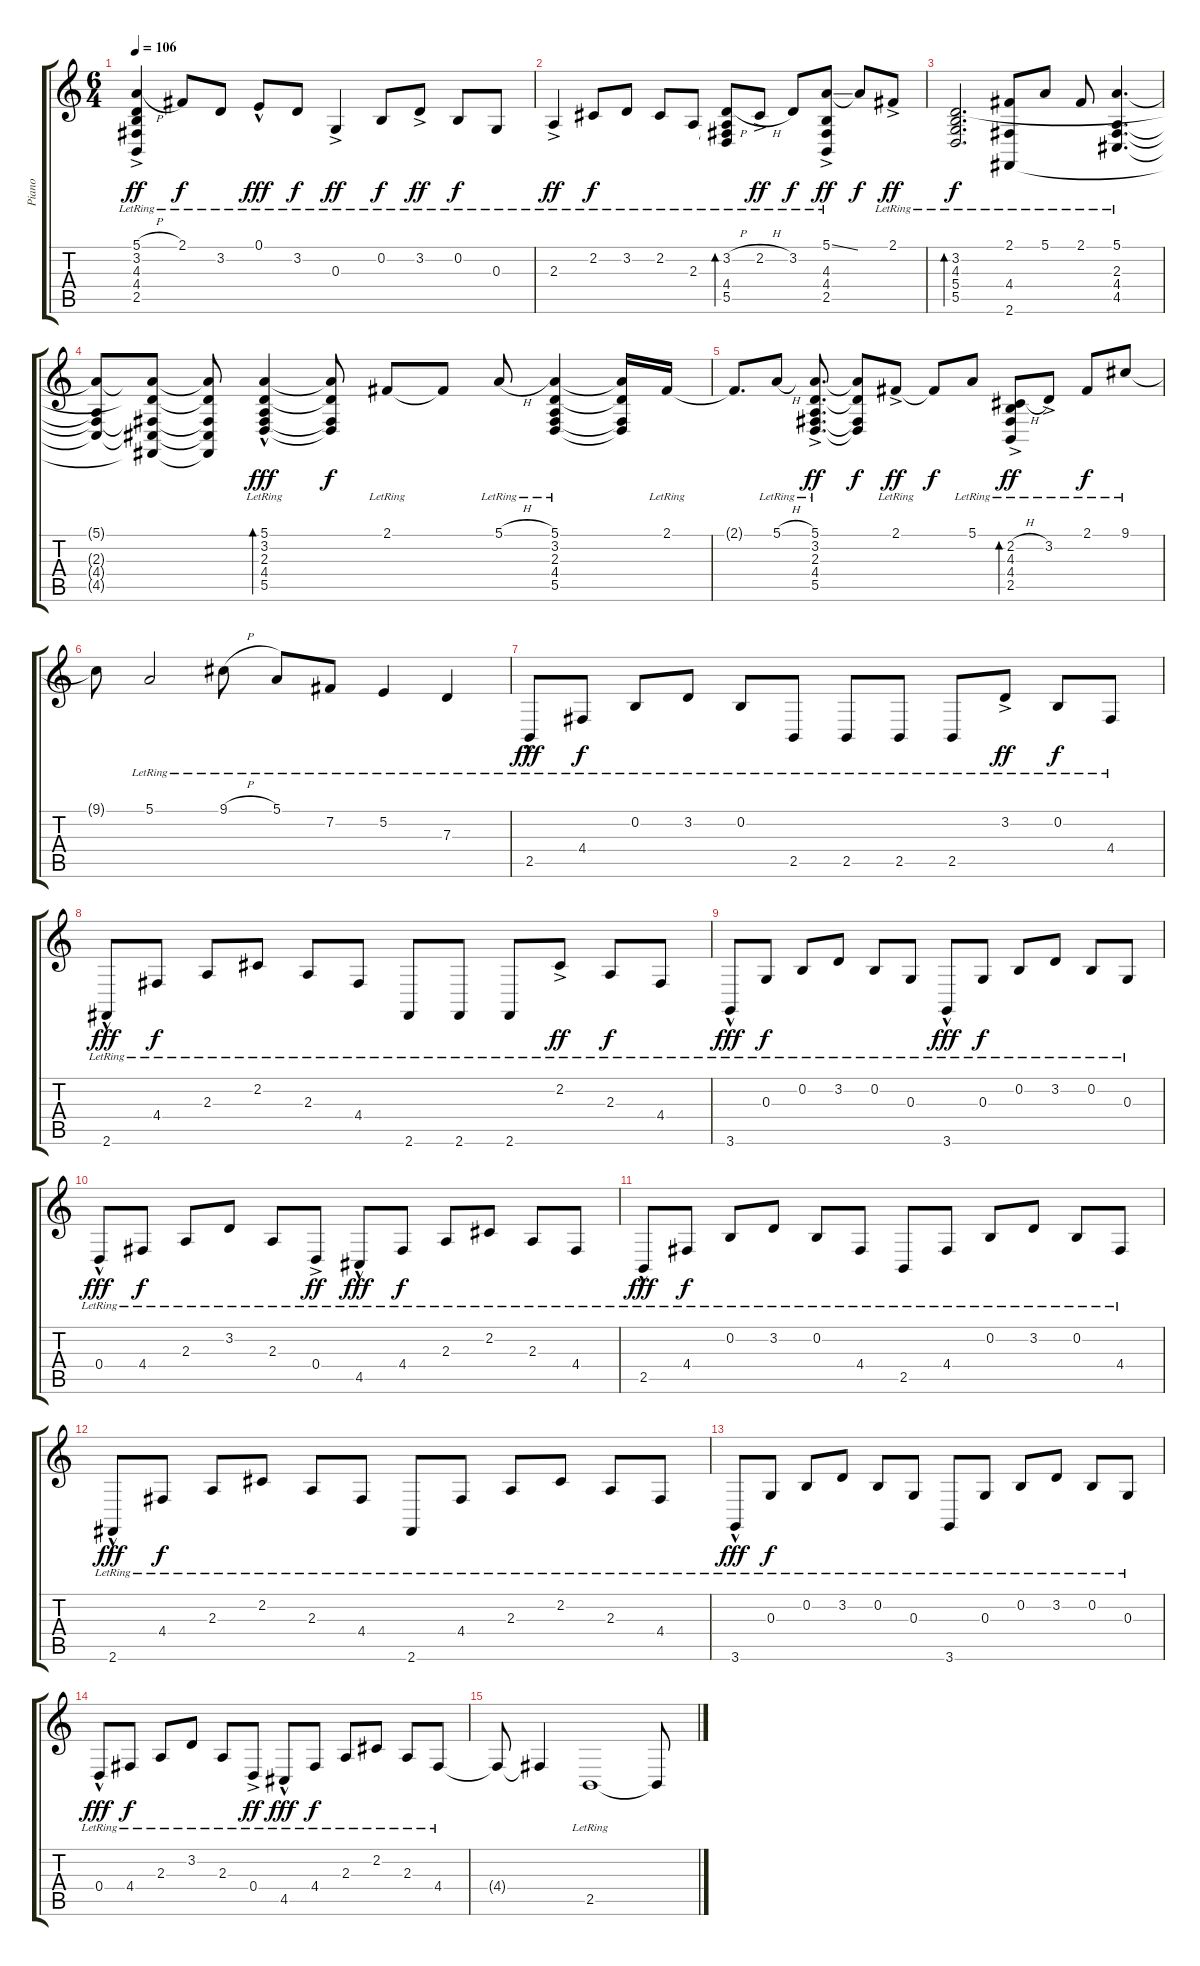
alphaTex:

\track ("Piano" "Piano") {instrument electricgrandpiano}
\staff {score tabs}
\tuning (E4 B3 G3 D3 A2 E2) {hide}
\ts (6 4)
\tempo 106
\clef g2
\ks c
(5.1{h ac lr} 3.2{lr} 4.3{lr} 4.4{lr} 2.5{lr}).4{dy ff} 2.1{lr}.8{dy f} 3.2{lr}.8 0.1{hac lr}.8{dy fff} 3.2{lr}.8{dy f} 0.3{ac lr}.4{dy ff} 0.2{lr}.8{dy f} 3.2{ac lr}.8{dy ff} 0.2{lr}.8{dy f} 0.3{lr}.8 |
2.3{ac lr}.4{dy ff} 2.2{lr}.8{dy f} 3.2{lr}.8 2.2{lr}.8 2.3{lr}.8 (3.2{h lr} 2.3{t} 4.4{lr} 5.5{lr}).8{bd 60} 2.2{h ac lr}.8{dy ff} 3.2{lr}.8{dy f} (5.1{ss ac lr} 4.3{lr} 4.4{lr} 2.5{lr}).8{dy ff} 5.1{t}.8{dy f} 2.1{ac lr}.8{dy ff} |
(3.2{lr} 4.3{lr} 5.4{lr} 5.5{lr}).2{d bd 60 dy f} (2.1{lr} 4.4{lr} 2.6{lr}).8 5.1{lr}.8 2.1{lr}.8 (5.1{lr} 2.3{lr} 4.4{lr} 4.5{lr}).4{d} |
(5.1{t} 2.3{t} 4.4{t} 4.5{t}).8 (5.1{t} 3.2{t} 4.4{t} 4.5{t} 2.6{t}).8 (5.1{t} 3.2{t} 4.4{t} 4.5{t} 2.6{t}).8 (5.1{hac lr} 3.2{lr} 2.3{lr} 4.4{lr} 5.5{lr}).4{bd 240 dy fff} (5.1{t} 3.2{t} 4.4{t} 5.5{t}).8{dy f} 2.1{lr}.8 2.1{t}.8 5.1{h lr}.8 (5.1{lr} 3.2{lr} 2.3{lr} 4.4{lr} 5.5{lr}).4 (5.1{t} 3.2{t} 4.4{t} 5.5{t}).16 2.1{lr}.16 |
2.1{t}.8{d} 5.1{h lr}.8 (5.1{ac lr} 3.2{lr} 2.3{lr} 4.4{lr} 5.5{lr}).8{d dy ff} (5.1{t} 3.2{t} 4.4{t} 5.5{t}).8{dy f} 2.1{ac lr}.8{dy ff} 2.1{t}.8{dy f} 5.1{lr}.8 (2.2{h ac lr} 4.3{lr} 4.4{lr} 2.5{lr}).8{bd 240 dy ff} 3.2{ac lr}.8 2.1{lr}.8{dy f} 9.1{lr}.8 |
9.1{t}.8 5.1{lr}.2 9.1{h lr}.8 5.1{lr}.8 7.2{lr}.8 5.2{lr}.4 7.3{lr}.4 |
2.5{hac lr}.8{dy fff} 4.4{lr}.8{dy f} 0.2{lr}.8 3.2{lr}.8 0.2{lr}.8 2.5{lr}.8 2.5{lr}.8 2.5{lr}.8 2.5{lr}.8 3.2{ac lr}.8{dy ff} 0.2{lr}.8{dy f} 4.4{lr}.8 |
2.6{hac lr}.8{dy fff} 4.4{lr}.8{dy f} 2.3{lr}.8 2.2{lr}.8 2.3{lr}.8 4.4{lr}.8 2.6{lr}.8 2.6{lr}.8 2.6{lr}.8 2.2{ac lr}.8{dy ff} 2.3{lr}.8{dy f} 4.4{lr}.8 |
3.6{hac lr}.8{dy fff} 0.3{lr}.8{dy f} 0.2{lr}.8 3.2{lr}.8 0.2{lr}.8 0.3{lr}.8 3.6{hac lr}.8{dy fff} 0.3{lr}.8{dy f} 0.2{lr}.8 3.2{lr}.8 0.2{lr}.8 0.3{lr}.8 |
0.4{hac lr}.8{dy fff} 4.4{lr}.8{dy f} 2.3{lr}.8 3.2{lr}.8 2.3{lr}.8 0.4{ac lr}.8{dy ff} 4.5{hac lr}.8{dy fff} 4.4{lr}.8{dy f} 2.3{lr}.8 2.2{lr}.8 2.3{lr}.8 4.4{lr}.8 |
2.5{hac lr}.8{dy fff} 4.4{lr}.8{dy f} 0.2{lr}.8 3.2{lr}.8 0.2{lr}.8 4.4{lr}.8 2.5{lr}.8 4.4{lr}.8 0.2{lr}.8 3.2{lr}.8 0.2{lr}.8 4.4{lr}.8 |
2.6{hac lr}.8{dy fff} 4.4{lr}.8{dy f} 2.3{lr}.8 2.2{lr}.8 2.3{lr}.8 4.4{lr}.8 2.6{lr}.8 4.4{lr}.8 2.3{lr}.8 2.2{lr}.8 2.3{lr}.8 4.4{lr}.8 |
3.6{hac lr}.8{dy fff} 0.3{lr}.8{dy f} 0.2{lr}.8 3.2{lr}.8 0.2{lr}.8 0.3{lr}.8 3.6{lr}.8 0.3{lr}.8 0.2{lr}.8 3.2{lr}.8 0.2{lr}.8 0.3{lr}.8 |
0.4{hac lr}.8{dy fff} 4.4{lr}.8{dy f} 2.3{lr}.8 3.2{lr}.8 2.3{lr}.8 0.4{ac lr}.8{dy ff} 4.5{hac lr}.8{dy fff} 4.4{lr}.8{dy f} 2.3{lr}.8 2.2{lr}.8 2.3{lr}.8 4.4{lr}.8 |
4.4{t}.8 4.4{t}.4 2.5{lr}.1 2.5{t}.8
